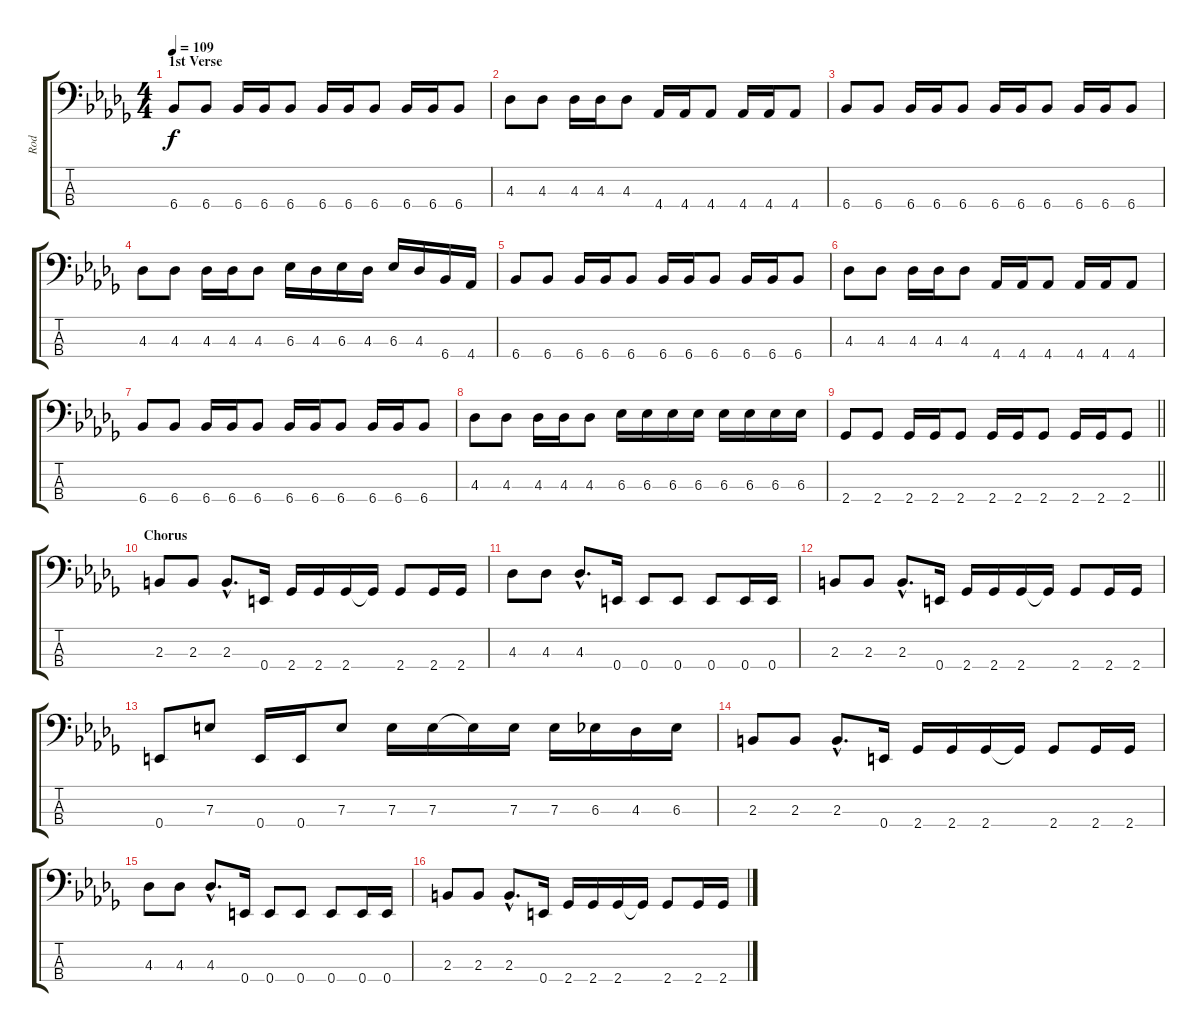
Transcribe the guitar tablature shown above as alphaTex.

\track ("Rod" "Rod") {instrument electricbasspick}
\staff {score tabs}
\tuning (G2 D2 A1 E1) {hide}
\ts (4 4)
\section ("" "1st Verse")
\tempo 109
\clef f4
\ks bbminor
6.4.8{dy f} 6.4.8 6.4.16 6.4.16 6.4.8 6.4.16 6.4.16 6.4.8 6.4.16 6.4.16 6.4.8 |
4.3.8 4.3.8 4.3.16 4.3.16 4.3.8 4.4.16 4.4.16 4.4.8 4.4.16 4.4.16 4.4.8 |
6.4.8 6.4.8 6.4.16 6.4.16 6.4.8 6.4.16 6.4.16 6.4.8 6.4.16 6.4.16 6.4.8 |
4.3.8 4.3.8 4.3.16 4.3.16 4.3.8 6.3.16 4.3.16 6.3.16 4.3.16 6.3.16 4.3.16 6.4.16 4.4.16 |
6.4.8 6.4.8 6.4.16 6.4.16 6.4.8 6.4.16 6.4.16 6.4.8 6.4.16 6.4.16 6.4.8 |
4.3.8 4.3.8 4.3.16 4.3.16 4.3.8 4.4.16 4.4.16 4.4.8 4.4.16 4.4.16 4.4.8 |
6.4.8 6.4.8 6.4.16 6.4.16 6.4.8 6.4.16 6.4.16 6.4.8 6.4.16 6.4.16 6.4.8 |
4.3.8 4.3.8 4.3.16 4.3.16 4.3.8 6.3.16 6.3.16 6.3.16 6.3.16 6.3.16 6.3.16 6.3.16 6.3.16 |
\barLineRight lightlight
2.4.8 2.4.8 2.4.16 2.4.16 2.4.8 2.4.16 2.4.16 2.4.8 2.4.16 2.4.16 2.4.8 |
\section ("" "Chorus")
2.3.8 2.3.8 2.3{hac}.8{d} 0.4.16 2.4.16 2.4.16 2.4.16 2.4{t}.16 2.4.8 2.4.16 2.4.16 |
4.3.8 4.3.8 4.3{hac}.8{d} 0.4.16 0.4.8 0.4.8 0.4.8 0.4.16 0.4.16 |
2.3.8 2.3.8 2.3{hac}.8{d} 0.4.16 2.4.16 2.4.16 2.4.16 2.4{t}.16 2.4.8 2.4.16 2.4.16 |
0.4.8 7.3.8 0.4.16 0.4.16 7.3.8 7.3.16 7.3.16 7.3{t}.16 7.3.16 7.3.16 6.3.16 4.3.16 6.3.16 |
2.3.8 2.3.8 2.3{hac}.8{d} 0.4.16 2.4.16 2.4.16 2.4.16 2.4{t}.16 2.4.8 2.4.16 2.4.16 |
4.3.8 4.3.8 4.3{hac}.8{d} 0.4.16 0.4.8 0.4.8 0.4.8 0.4.16 0.4.16 |
2.3.8 2.3.8 2.3{hac}.8{d} 0.4.16 2.4.16 2.4.16 2.4.16 2.4{t}.16 2.4.8 2.4.16 2.4.16
